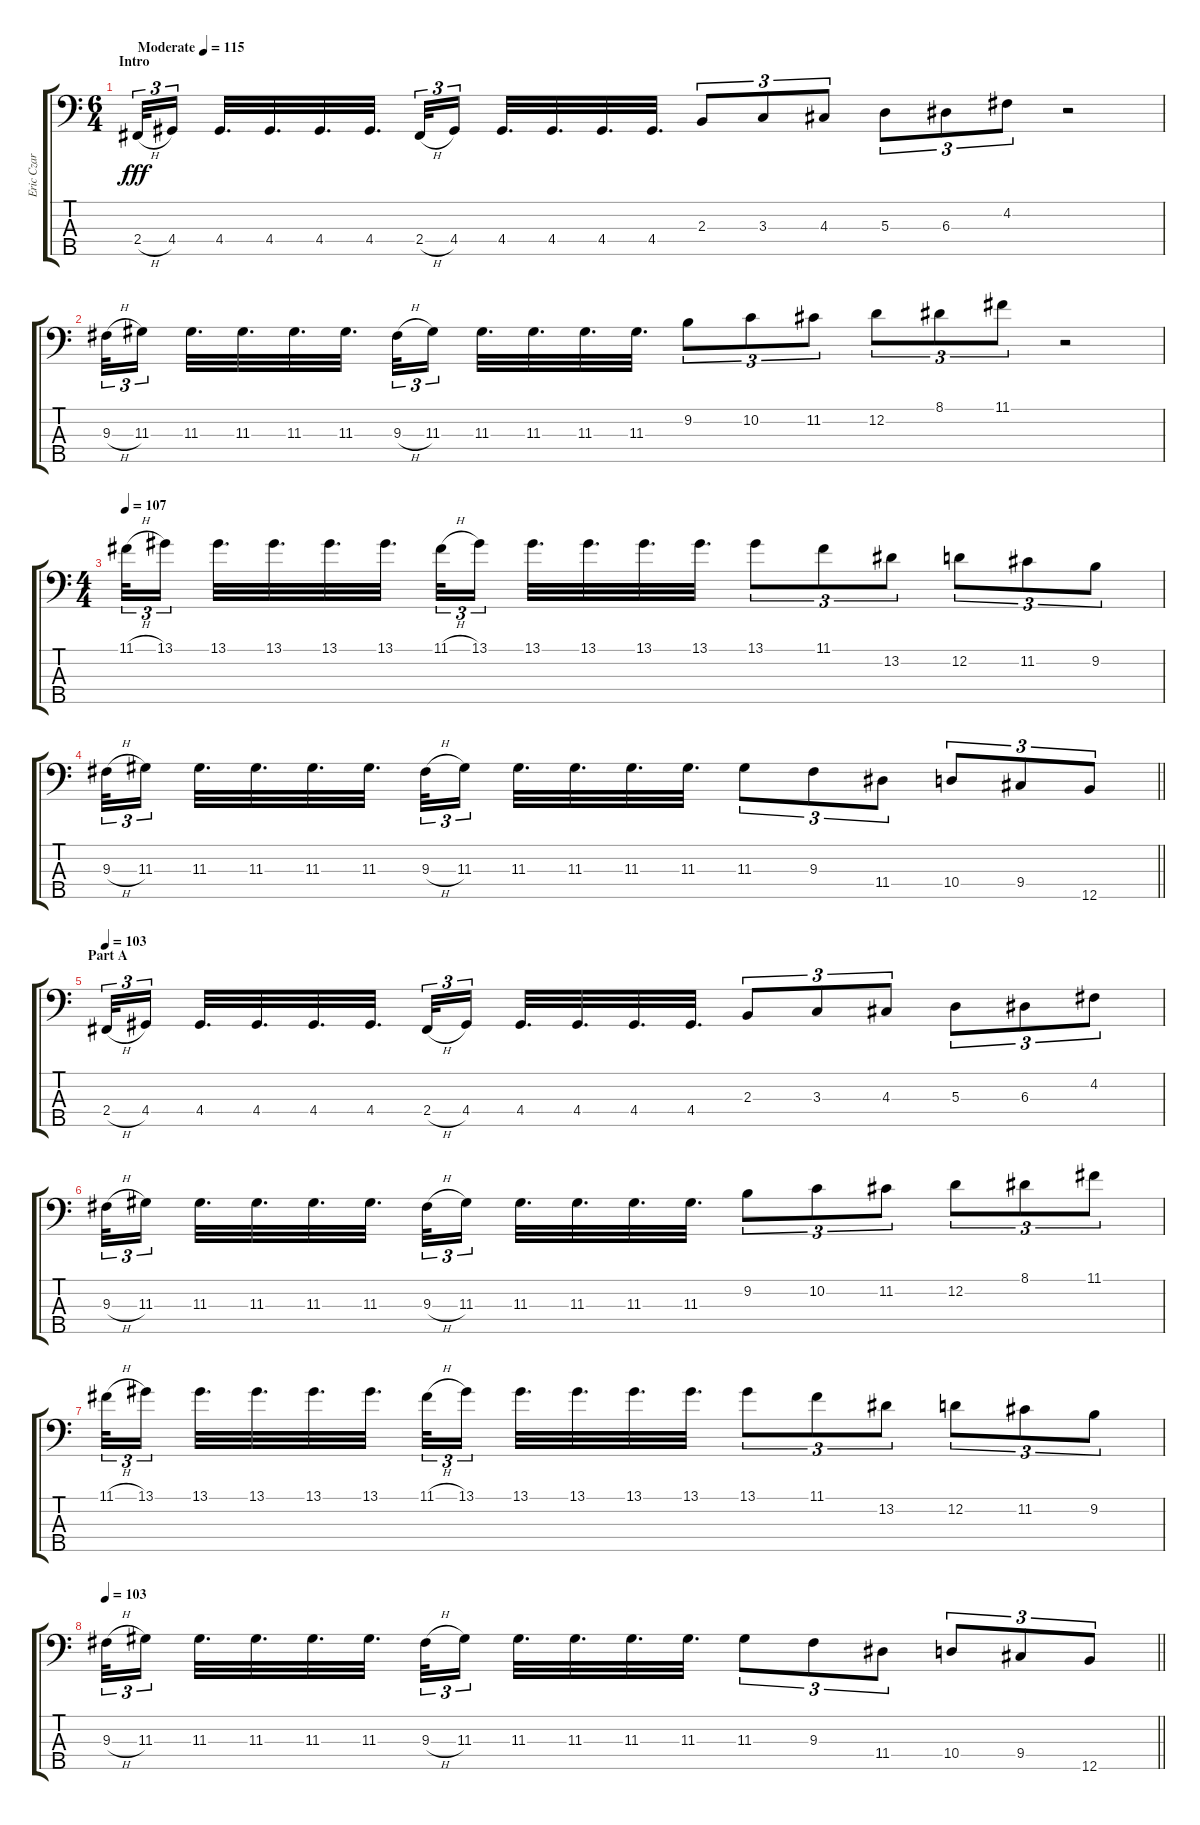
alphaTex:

\track ("Eric Czar" "Eric Czar") {instrument electricbassfinger}
\staff {score tabs}
\tuning (G2 D2 A1 E1 B0) {hide}
\ts (6 4)
\section ("" "Intro")
\tempo (115 "Moderate")
\clef f4
\ks c
2.4{h}.32{tu (3 2) dy fff instrument electricbassfinger} 4.4.16{tu (3 2) beam splitsecondary} 4.4.32{d} 4.4.32{d} 4.4.32{d} 4.4.32{d beam splitsecondary} 2.4{h}.32{tu (3 2)} 4.4.16{tu (3 2) beam splitsecondary} 4.4.32{d} 4.4.32{d} 4.4.32{d} 4.4.32{d} 2.3.8{tu (3 2)} 3.3.8{tu (3 2)} 4.3.8{tu (3 2)} 5.3.8{tu (3 2)} 6.3.8{tu (3 2)} 4.2.8{tu (3 2)} r.2 |
9.3{h}.32{tu (3 2)} 11.3.16{tu (3 2) beam splitsecondary} 11.3.32{d} 11.3.32{d} 11.3.32{d} 11.3.32{d beam splitsecondary} 9.3{h}.32{tu (3 2)} 11.3.16{tu (3 2) beam splitsecondary} 11.3.32{d} 11.3.32{d} 11.3.32{d} 11.3.32{d} 9.2.8{tu (3 2)} 10.2.8{tu (3 2)} 11.2.8{tu (3 2)} 12.2.8{tu (3 2)} 8.1.8{tu (3 2)} 11.1.8{tu (3 2)} r.2 |
\ts (4 4)
\tempo 107
11.1{h}.32{tu (3 2)} 13.1.16{tu (3 2) beam splitsecondary} 13.1.32{d} 13.1.32{d} 13.1.32{d} 13.1.32{d} 11.1{h}.32{tu (3 2)} 13.1.16{tu (3 2) beam splitsecondary} 13.1.32{d} 13.1.32{d} 13.1.32{d} 13.1.32{d} 13.1.8{tu (3 2)} 11.1.8{tu (3 2)} 13.2.8{tu (3 2)} 12.2.8{tu (3 2)} 11.2.8{tu (3 2)} 9.2.8{tu (3 2)} |
\barLineRight lightlight
9.3{h}.32{tu (3 2)} 11.3.16{tu (3 2) beam splitsecondary} 11.3.32{d} 11.3.32{d} 11.3.32{d} 11.3.32{d} 9.3{h}.32{tu (3 2)} 11.3.16{tu (3 2) beam splitsecondary} 11.3.32{d} 11.3.32{d} 11.3.32{d} 11.3.32{d} 11.3.8{tu (3 2)} 9.3.8{tu (3 2)} 11.4.8{tu (3 2)} 10.4.8{tu (3 2)} 9.4.8{tu (3 2)} 12.5.8{tu (3 2)} |
\section ("" "Part A")
\tempo 103
2.4{h}.32{tu (3 2)} 4.4.16{tu (3 2) beam splitsecondary} 4.4.32{d} 4.4.32{d} 4.4.32{d} 4.4.32{d} 2.4{h}.32{tu (3 2)} 4.4.16{tu (3 2) beam splitsecondary} 4.4.32{d} 4.4.32{d} 4.4.32{d} 4.4.32{d} 2.3.8{tu (3 2)} 3.3.8{tu (3 2)} 4.3.8{tu (3 2)} 5.3.8{tu (3 2)} 6.3.8{tu (3 2)} 4.2.8{tu (3 2)} |
9.3{h}.32{tu (3 2)} 11.3.16{tu (3 2) beam splitsecondary} 11.3.32{d} 11.3.32{d} 11.3.32{d} 11.3.32{d} 9.3{h}.32{tu (3 2)} 11.3.16{tu (3 2) beam splitsecondary} 11.3.32{d} 11.3.32{d} 11.3.32{d} 11.3.32{d} 9.2.8{tu (3 2)} 10.2.8{tu (3 2)} 11.2.8{tu (3 2)} 12.2.8{tu (3 2)} 8.1.8{tu (3 2)} 11.1.8{tu (3 2)} |
11.1{h}.32{tu (3 2)} 13.1.16{tu (3 2) beam splitsecondary} 13.1.32{d} 13.1.32{d} 13.1.32{d} 13.1.32{d} 11.1{h}.32{tu (3 2)} 13.1.16{tu (3 2) beam splitsecondary} 13.1.32{d} 13.1.32{d} 13.1.32{d} 13.1.32{d} 13.1.8{tu (3 2)} 11.1.8{tu (3 2)} 13.2.8{tu (3 2)} 12.2.8{tu (3 2)} 11.2.8{tu (3 2)} 9.2.8{tu (3 2)} |
\tempo 103
\barLineRight lightlight
9.3{h}.32{tu (3 2)} 11.3.16{tu (3 2) beam splitsecondary} 11.3.32{d} 11.3.32{d} 11.3.32{d} 11.3.32{d} 9.3{h}.32{tu (3 2)} 11.3.16{tu (3 2) beam splitsecondary} 11.3.32{d} 11.3.32{d} 11.3.32{d} 11.3.32{d} 11.3.8{tu (3 2)} 9.3.8{tu (3 2)} 11.4.8{tu (3 2)} 10.4.8{tu (3 2)} 9.4.8{tu (3 2)} 12.5.8{tu (3 2)}
